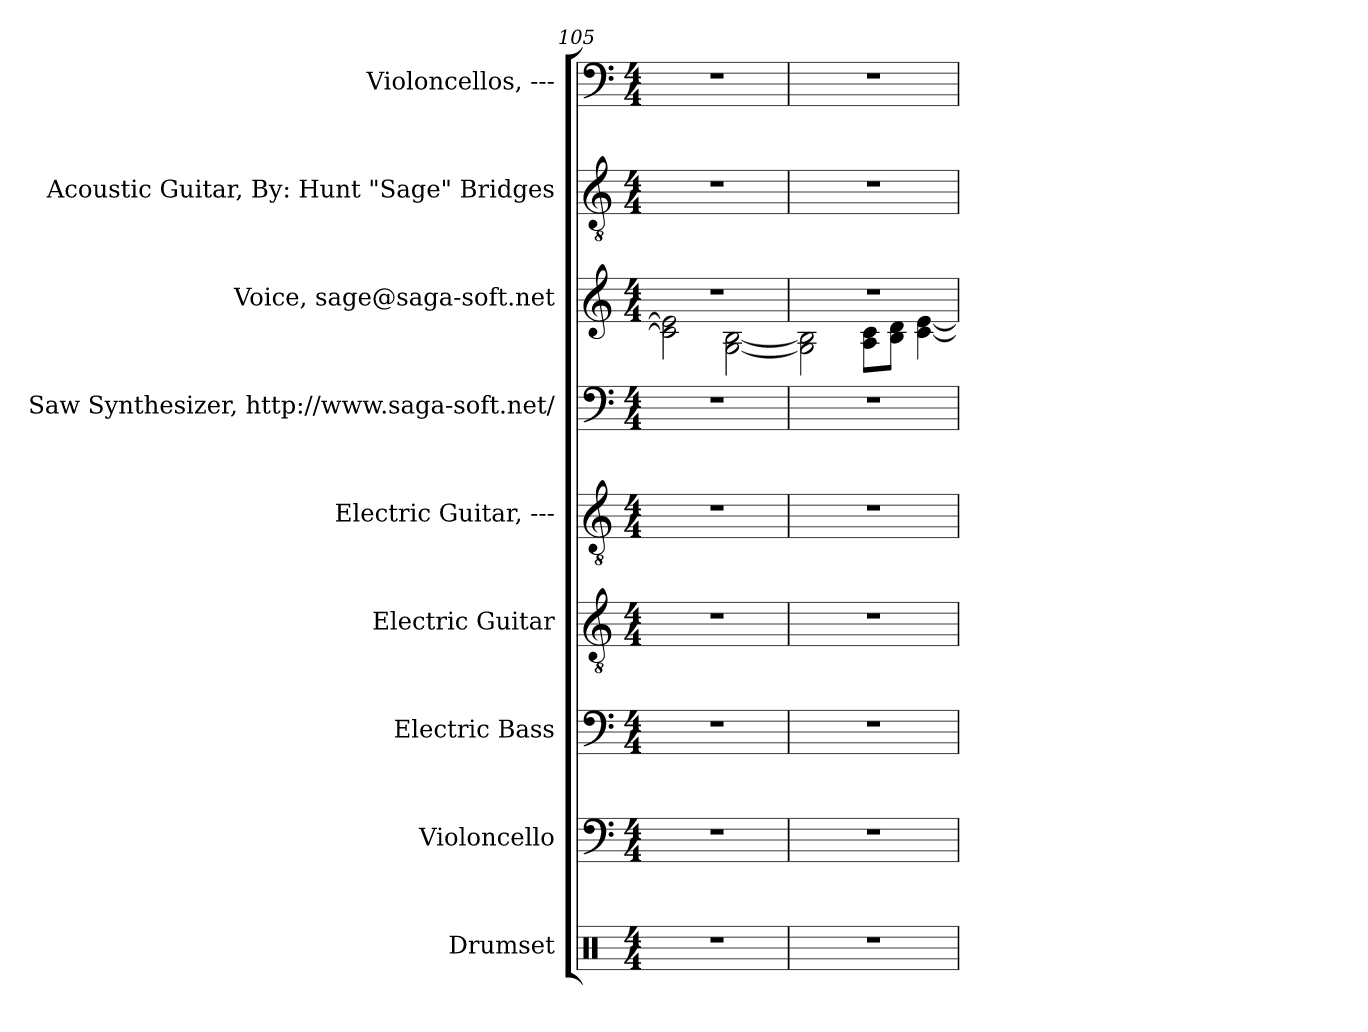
**kern	**kern	**kern	**kern	**kern	**kern	**kern	**kern	**kern
*part9	*part8	*part7	*part6	*part5	*part4	*part3	*part2	*part1
*staff9	*staff8	*staff7	*staff6	*staff5	*staff4	*staff3	*staff2	*staff1
*I"Drumset	*I"Violoncello	*I"Electric Bass	*I"Electric Guitar	*I"Electric Guitar, ---	*I"Saw Synthesizer, http://www.saga-soft.net/	*I"Voice, sage@saga-soft.net	*I"Acoustic Guitar, By: Hunt &quot;Sage&quot; Bridges	*I"Violoncellos, ---
*I'D. Set	*I'Vc.	*I'El. B.	*I'El. Guit.	*I'El. Guit.	*I'Synth.	*I'Vo.	*I'Guit.	*I'Vcs.
*clefX	*clefF4	*clefF4	*clefGv2	*clefGv2	*clefF4	*clefG2	*clefGv2	*clefF4
*	*	*ITrd7c12	*	*	*	*	*	*
*k[]	*k[]	*k[]	*k[]	*k[]	*k[]	*k[]	*k[]	*k[]
*M4/4	*M4/4	*M4/4	*M4/4	*M4/4	*M4/4	*M4/4	*M4/4	*M4/4
=105	=105	=105	=105	=105	=105	=105	=105	=105
*	*	*	*	*	*	*^	*	*
1r	1r	1r	1r	1r	1r	1r	2c\] 2e\]	1r	1r
.	.	.	.	.	.	.	[2G\ [2B\	.	.
!!LO:PB:g=z
=106	=106	=106	=106	=106	=106	=106	=106	=106	=106
1r	1r	1r	1r	1r	1r	1r	2G\] 2B\]	1r	1r
.	.	.	.	.	.	.	8A\ 8c\L	.	.
.	.	.	.	.	.	.	8B\ 8d\J	.	.
.	.	.	.	.	.	.	[4c\ [4e\	.	.
*	*	*	*	*	*	*v	*v	*	*
=	=	=	=	=	=	=	=	=
*-	*-	*-	*-	*-	*-	*-	*-	*-
